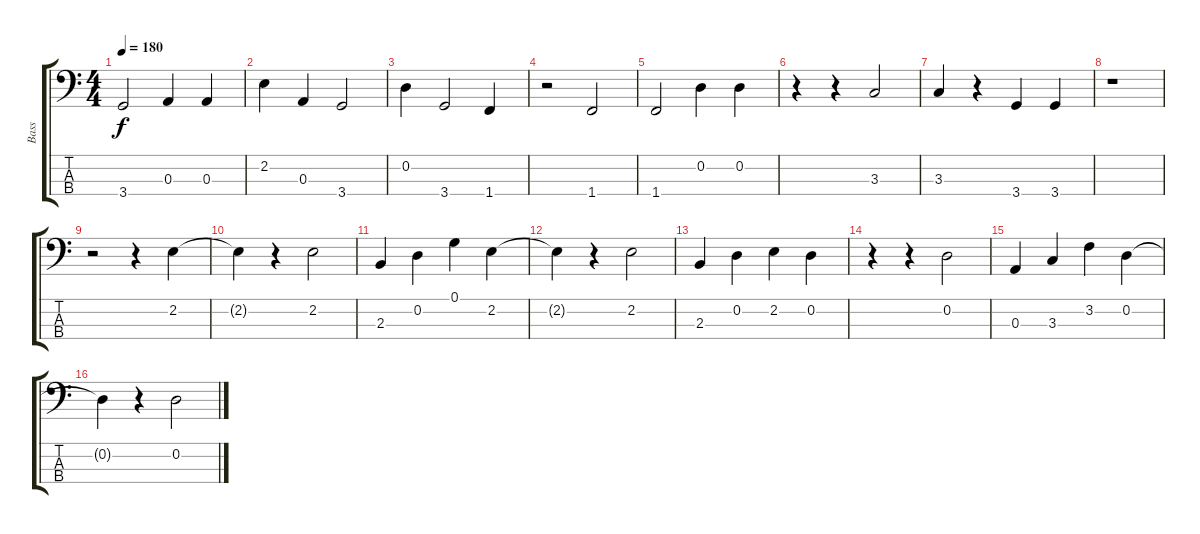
\track ("Bass" "Bass") {instrument electricbassfinger}
\staff {score tabs}
\tuning (G2 D2 A1 E1) {hide}
\ts (4 4)
\tempo 180
\clef f4
\ks c
3.4.2{dy f} 0.3.4 0.3.4 |
2.2.4 0.3.4 3.4.2 |
0.2.4 3.4.2 1.4.4 |
r.2 1.4.2 |
1.4.2 0.2.4 0.2.4 |
r.4 r.4 3.3.2 |
3.3.4 r.4 3.4.4 3.4.4 |
r.1 |
r.2 r.4 2.2.4 |
2.2{t}.4 r.4 2.2.2 |
2.3.4 0.2.4 0.1.4 2.2.4 |
2.2{t}.4 r.4 2.2.2 |
2.3.4 0.2.4 2.2.4 0.2.4 |
r.4 r.4 0.2.2 |
0.3.4 3.3.4 3.2.4 0.2.4 |
0.2{t}.4 r.4 0.2.2
